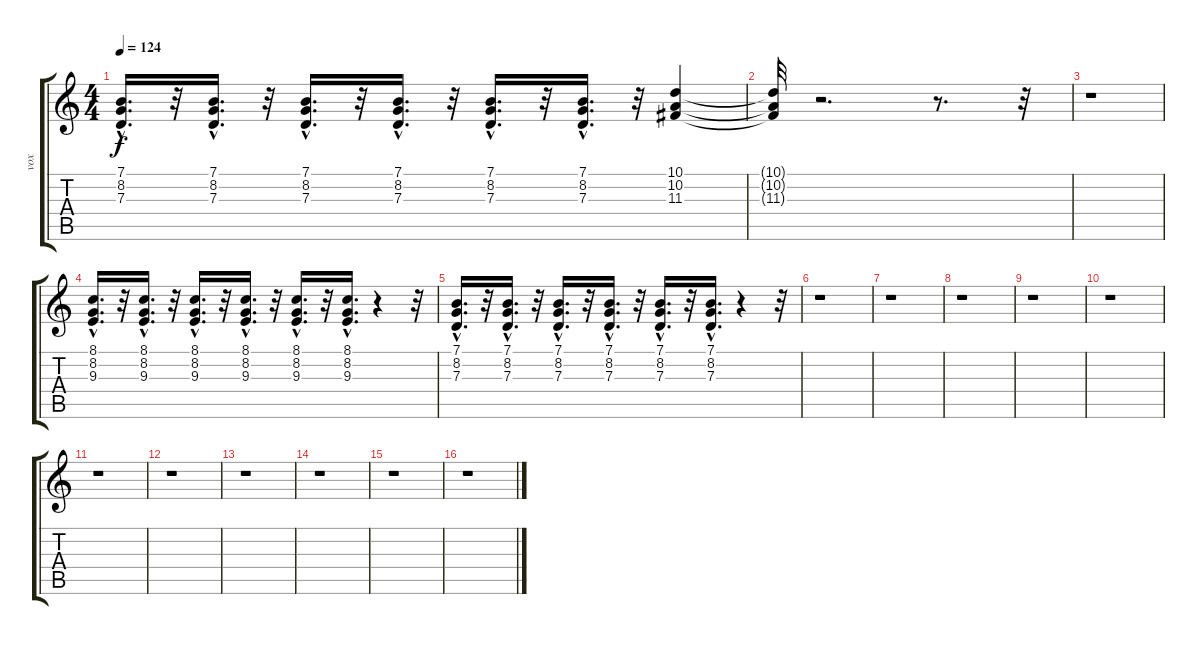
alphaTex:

\track ("vox" "vox") {instrument baritonesax}
\staff {score tabs}
\tuning (E4 B3 G3 D3 A2 E2) {hide}
\ts (4 4)
\tempo 124
\clef g2
\ks c
(7.1{hac} 8.2{hac} 7.3{hac}).16{d dy f} r.32 (7.1{hac} 8.2{hac} 7.3{hac}).16{d} r.32 (7.1{hac} 8.2{hac} 7.3{hac}).16{d} r.32 (7.1{hac} 8.2{hac} 7.3{hac}).16{d} r.32 (7.1{hac} 8.2{hac} 7.3{hac}).16{d} r.32 (7.1{hac} 8.2{hac} 7.3{hac}).16{d} r.32 (10.1 10.2 11.3).4 |
(10.1{t} 10.2{t} 11.3{t}).32 r.2{d} r.8{d} r.32 |
r.1 |
(8.1{hac} 8.2{hac} 9.3{hac}).16{d} r.32 (8.1{hac} 8.2{hac} 9.3{hac}).16{d} r.32 (8.1{hac} 8.2{hac} 9.3{hac}).16{d} r.32 (8.1{hac} 8.2{hac} 9.3{hac}).16{d} r.32 (8.1{hac} 8.2{hac} 9.3{hac}).16{d} r.32 (8.1{hac} 8.2{hac} 9.3{hac}).16{d} r.4 r.32 |
(7.1{hac} 8.2{hac} 7.3{hac}).16{d} r.32 (7.1{hac} 8.2{hac} 7.3{hac}).16{d} r.32 (7.1{hac} 8.2{hac} 7.3{hac}).16{d} r.32 (7.1{hac} 8.2{hac} 7.3{hac}).16{d} r.32 (7.1{hac} 8.2{hac} 7.3{hac}).16{d} r.32 (7.1{hac} 8.2{hac} 7.3{hac}).16{d} r.4 r.32 |
r.1 |
r.1 |
r.1 |
r.1 |
r.1 |
r.1 |
r.1 |
r.1 |
r.1 |
r.1 |
r.1
